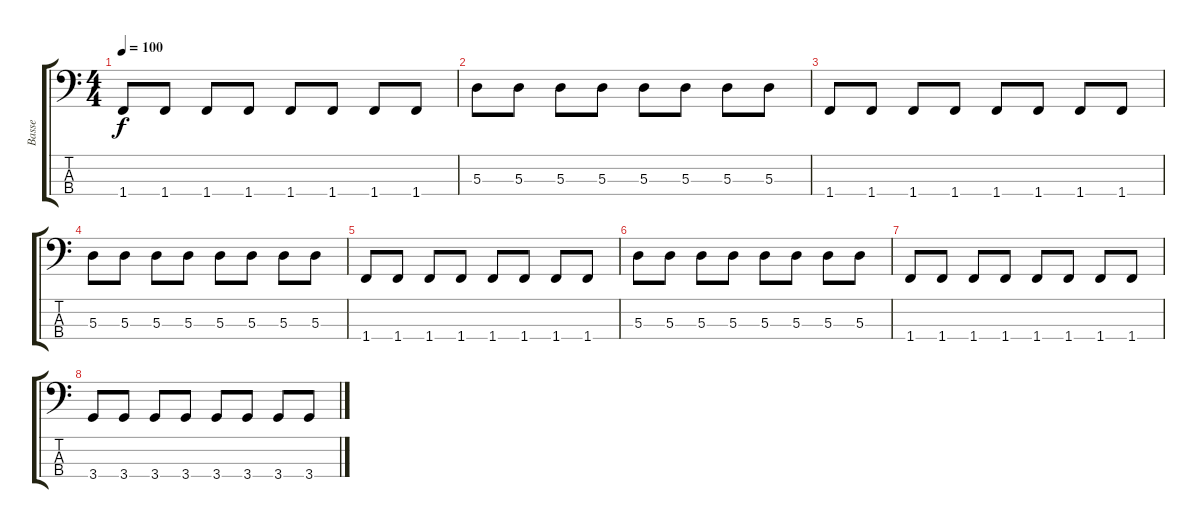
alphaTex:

\track ("Basse" "Basse") {instrument electricbassfinger}
\staff {score tabs}
\tuning (G2 D2 A1 E1) {hide}
\ts (4 4)
\tempo 100
\clef f4
\ks c
1.4.8{dy f} 1.4.8 1.4.8 1.4.8 1.4.8 1.4.8 1.4.8 1.4.8 |
5.3.8 5.3.8 5.3.8 5.3.8 5.3.8 5.3.8 5.3.8 5.3.8 |
1.4.8 1.4.8 1.4.8 1.4.8 1.4.8 1.4.8 1.4.8 1.4.8 |
5.3.8 5.3.8 5.3.8 5.3.8 5.3.8 5.3.8 5.3.8 5.3.8 |
1.4.8 1.4.8 1.4.8 1.4.8 1.4.8 1.4.8 1.4.8 1.4.8 |
5.3.8 5.3.8 5.3.8 5.3.8 5.3.8 5.3.8 5.3.8 5.3.8 |
1.4.8 1.4.8 1.4.8 1.4.8 1.4.8 1.4.8 1.4.8 1.4.8 |
3.4.8 3.4.8 3.4.8 3.4.8 3.4.8 3.4.8 3.4.8 3.4.8
